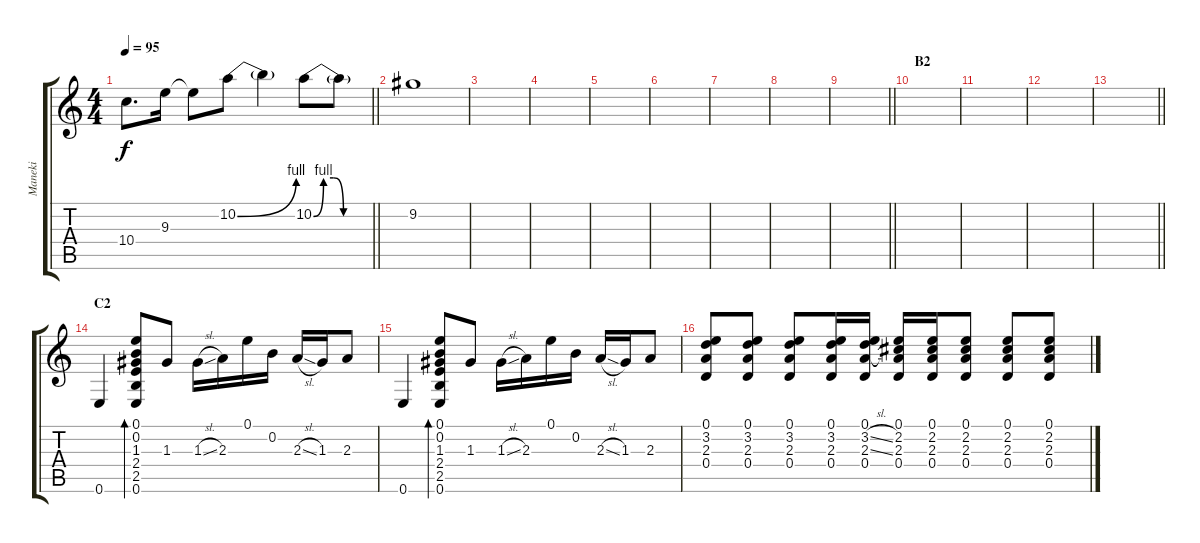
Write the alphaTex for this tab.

\track ("Maneki" "Maneki") {instrument overdrivenguitar}
\staff {score tabs}
\tuning (E4 B3 G3 D3 A2 E2) {hide}
\ts (4 4)
\tempo 95
\clef g2
\barLineRight lightlight
\ks c
10.4.8{d dy f} 9.3.16 9.3{t}.8 10.2{be (bend 0 0 60 4)}.8 10.2{t}.4 10.2{be (custom 0 0 10 4 20 4 30 0 60 0)}.8 10.2{t}.8 |
9.2.1 |
|
|
|
|
|
|
\barLineRight lightlight
|
\section ("" "B2")
|
|
|
\barLineRight lightlight
|
\section ("" "C2")
0.6.4 (0.1 0.2 1.3 2.4 2.5 0.6).8{bd 240} 1.3.8 1.3{sl}.16 2.3.16 0.1.16 0.2.16 2.3{sl}.16 1.3.16 2.3.8 |
0.6.4 (0.1 0.2 1.3 2.4 2.5 0.6).8{bd 240} 1.3.8 1.3{sl}.16 2.3.16 0.1.16 0.2.16 2.3{sl}.16 1.3.16 2.3.8 |
(0.1 3.2 2.3 0.4).8 (0.1 3.2 2.3 0.4).8 (0.1 3.2 2.3 0.4).8 (0.1 3.2 2.3 0.4).16 (0.1 3.2{sl} 2.3{sl} 0.4).16 (0.1 2.2 2.3 0.4).16 (0.1 2.2 2.3 0.4).16 (0.1 2.2 2.3 0.4).8 (0.1 2.2 2.3 0.4).8 (0.1 2.2 2.3 0.4).8
